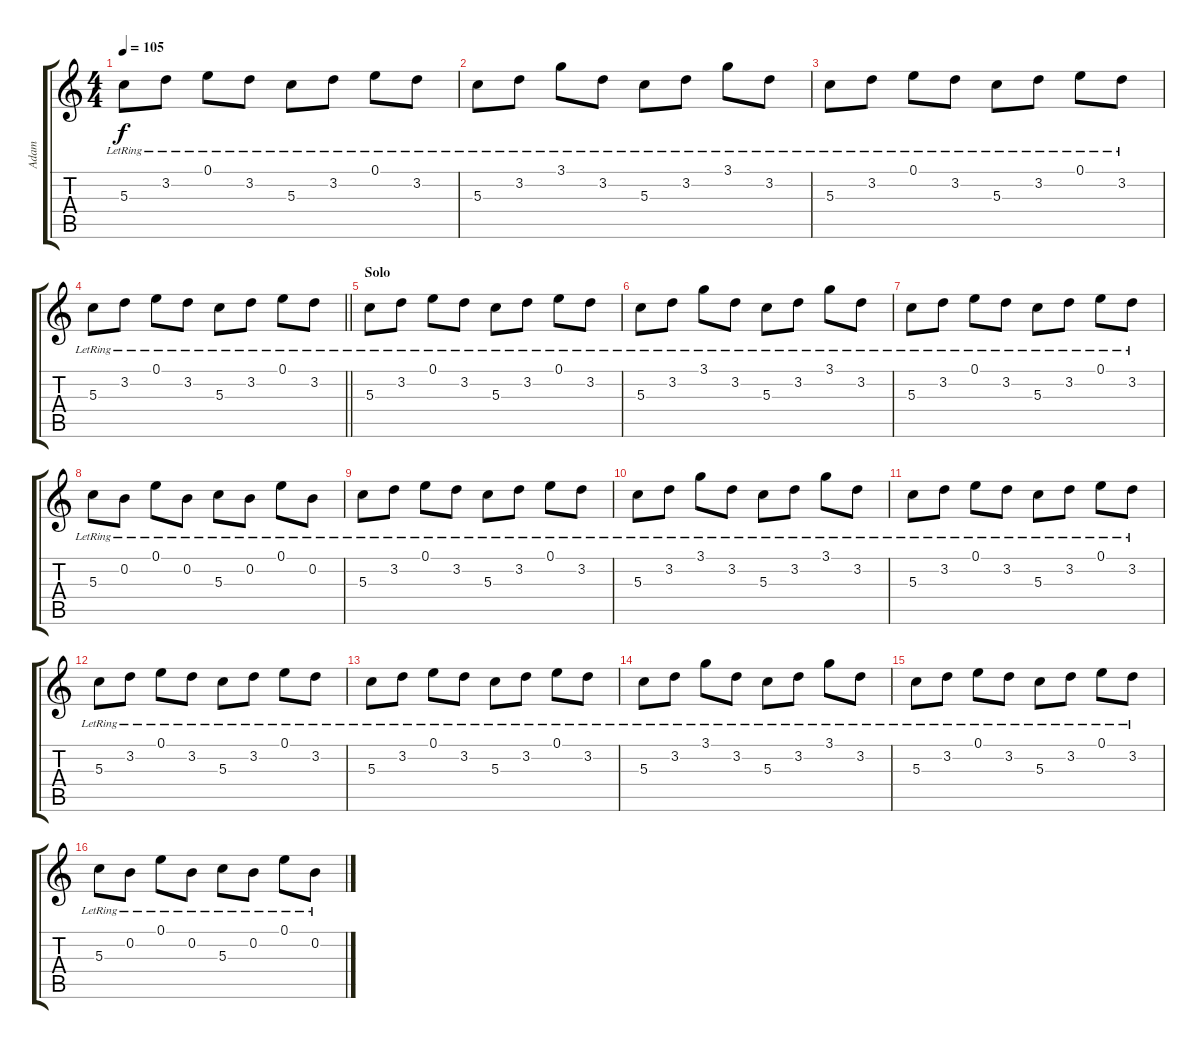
\track ("Adam" "Adam") {instrument electricguitarjazz}
\staff {score tabs}
\tuning (E4 B3 G3 D3 A2 E2) {hide}
\ts (4 4)
\tempo 105
\clef g2
\ks c
5.3{lr}.8{dy f} 3.2{lr}.8 0.1{lr}.8 3.2{lr}.8 5.3{lr}.8 3.2{lr}.8 0.1{lr}.8 3.2{lr}.8 |
5.3{lr}.8 3.2{lr}.8 3.1{lr}.8 3.2{lr}.8 5.3{lr}.8 3.2{lr}.8 3.1{lr}.8 3.2{lr}.8 |
5.3{lr}.8 3.2{lr}.8 0.1{lr}.8 3.2{lr}.8 5.3{lr}.8 3.2{lr}.8 0.1{lr}.8 3.2{lr}.8 |
\barLineRight lightlight
5.3{lr}.8 3.2{lr}.8 0.1{lr}.8 3.2{lr}.8 5.3{lr}.8 3.2{lr}.8 0.1{lr}.8 3.2{lr}.8 |
\section ("" "Solo")
5.3{lr}.8 3.2{lr}.8 0.1{lr}.8 3.2{lr}.8 5.3{lr}.8 3.2{lr}.8 0.1{lr}.8 3.2{lr}.8 |
5.3{lr}.8 3.2{lr}.8 3.1{lr}.8 3.2{lr}.8 5.3{lr}.8 3.2{lr}.8 3.1{lr}.8 3.2{lr}.8 |
5.3{lr}.8 3.2{lr}.8 0.1{lr}.8 3.2{lr}.8 5.3{lr}.8 3.2{lr}.8 0.1{lr}.8 3.2{lr}.8 |
5.3{lr}.8 0.2{lr}.8 0.1{lr}.8 0.2{lr}.8 5.3{lr}.8 0.2{lr}.8 0.1{lr}.8 0.2{lr}.8 |
5.3{lr}.8 3.2{lr}.8 0.1{lr}.8 3.2{lr}.8 5.3{lr}.8 3.2{lr}.8 0.1{lr}.8 3.2{lr}.8 |
5.3{lr}.8 3.2{lr}.8 3.1{lr}.8 3.2{lr}.8 5.3{lr}.8 3.2{lr}.8 3.1{lr}.8 3.2{lr}.8 |
5.3{lr}.8 3.2{lr}.8 0.1{lr}.8 3.2{lr}.8 5.3{lr}.8 3.2{lr}.8 0.1{lr}.8 3.2{lr}.8 |
5.3{lr}.8 3.2{lr}.8 0.1{lr}.8 3.2{lr}.8 5.3{lr}.8 3.2{lr}.8 0.1{lr}.8 3.2{lr}.8 |
5.3{lr}.8 3.2{lr}.8 0.1{lr}.8 3.2{lr}.8 5.3{lr}.8 3.2{lr}.8 0.1{lr}.8 3.2{lr}.8 |
5.3{lr}.8 3.2{lr}.8 3.1{lr}.8 3.2{lr}.8 5.3{lr}.8 3.2{lr}.8 3.1{lr}.8 3.2{lr}.8 |
5.3{lr}.8 3.2{lr}.8 0.1{lr}.8 3.2{lr}.8 5.3{lr}.8 3.2{lr}.8 0.1{lr}.8 3.2{lr}.8 |
5.3{lr}.8 0.2{lr}.8 0.1{lr}.8 0.2{lr}.8 5.3{lr}.8 0.2{lr}.8 0.1{lr}.8 0.2{lr}.8
